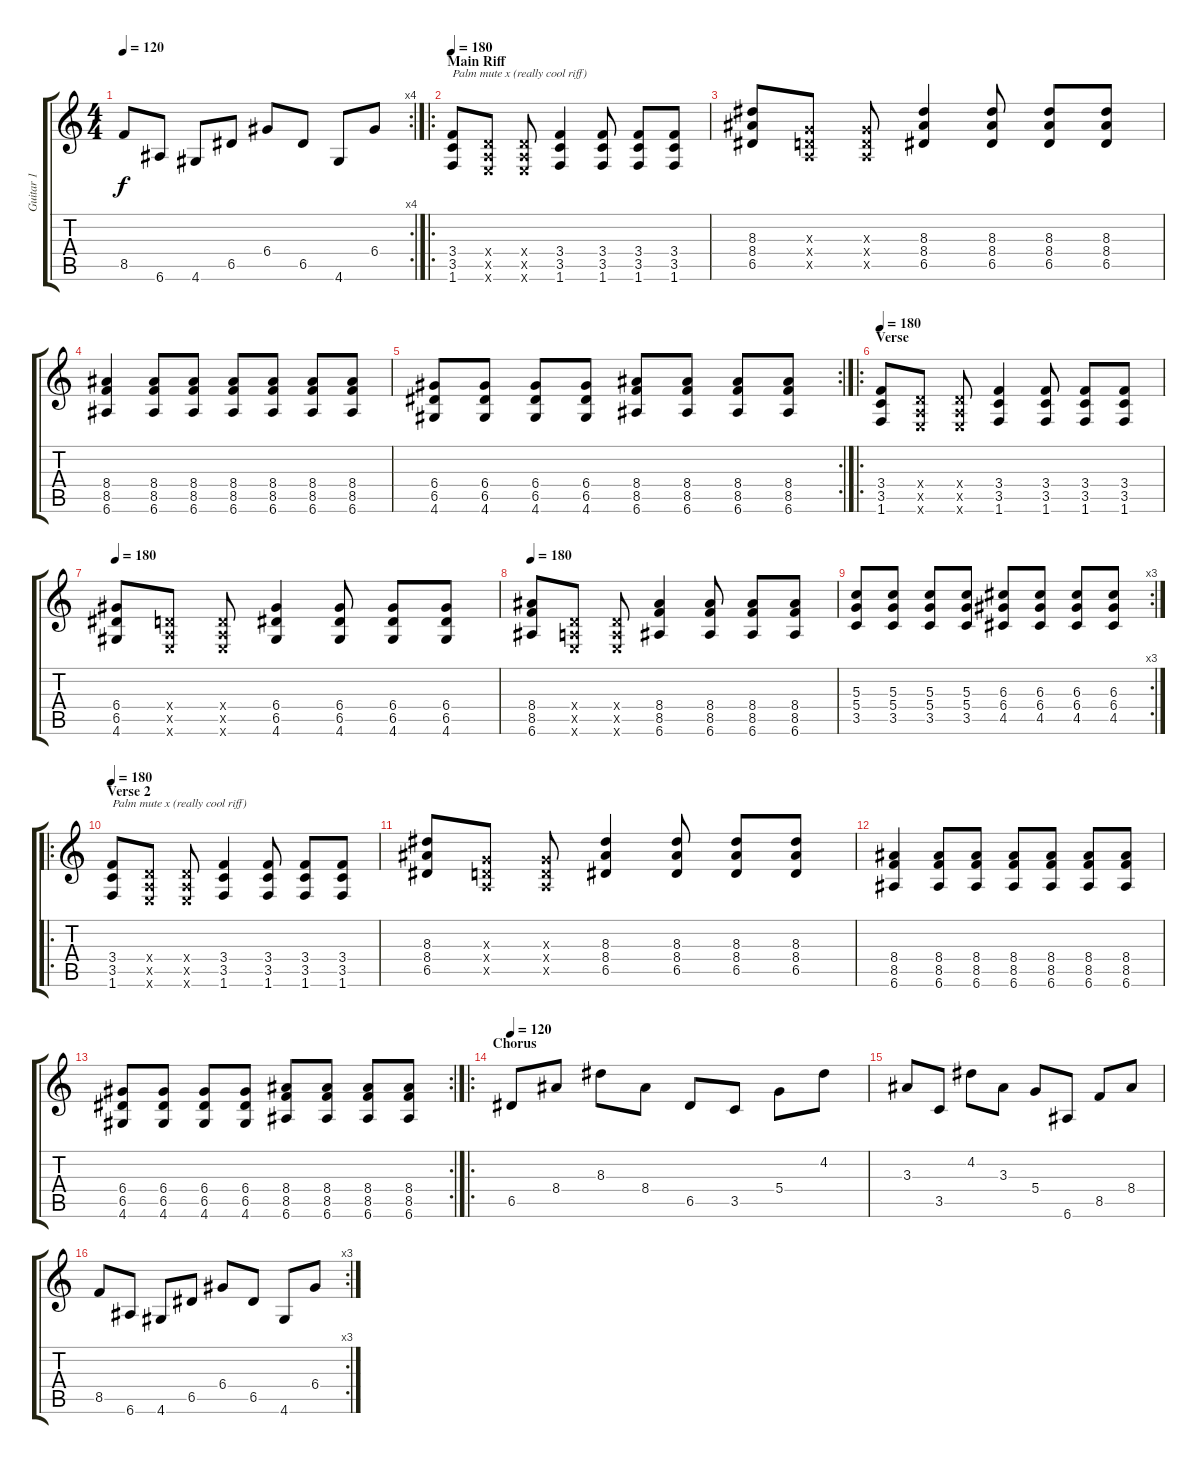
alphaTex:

\track ("Guitar 1" "Guitar 1") {instrument overdrivenguitar}
\staff {score tabs}
\tuning (E4 B3 G3 D3 A2 E2) {hide}
\rc 4
\ts (4 4)
\tempo 120
\clef g2
\ks c
8.5.8{dy f} 6.6.8 4.6.8 6.5.8 6.4.8 6.5.8 4.6.8 6.4.8 |
\ro
\section ("" "Main Riff")
\tempo 180
(3.4 3.5 1.6).8{txt "Palm mute x (really cool riff)"} (0.4{x} 0.5{x} 0.6{x}).8 (0.4{x} 0.5{x} 0.6{x}).8 (3.4 3.5 1.6).4 (3.4 3.5 1.6).8 (3.4 3.5 1.6).8 (3.4 3.5 1.6).8 |
(8.3 8.4 6.5).8 (0.3{x} 0.4{x} 0.5{x}).8 (0.3{x} 0.4{x} 0.5{x}).8 (8.3 8.4 6.5).4 (8.3 8.4 6.5).8 (8.3 8.4 6.5).8 (8.3 8.4 6.5).8 |
(8.4 8.5 6.6).4 (8.4 8.5 6.6).8 (8.4 8.5 6.6).8 (8.4 8.5 6.6).8 (8.4 8.5 6.6).8 (8.4 8.5 6.6).8 (8.4 8.5 6.6).8 |
\rc 2
(6.4 6.5 4.6).8 (6.4 6.5 4.6).8 (6.4 6.5 4.6).8 (6.4 6.5 4.6).8 (8.4 8.5 6.6).8 (8.4 8.5 6.6).8 (8.4 8.5 6.6).8 (8.4 8.5 6.6).8 |
\ro
\section ("" "Verse")
\tempo 180
(3.4 3.5 1.6).8 (0.4{x} 0.5{x} 0.6{x}).8 (0.4{x} 0.5{x} 0.6{x}).8 (3.4 3.5 1.6).4 (3.4 3.5 1.6).8 (3.4 3.5 1.6).8 (3.4 3.5 1.6).8 |
\tempo 180
(6.4 6.5 4.6).8 (0.4{x} 0.5{x} 0.6{x}).8 (0.4{x} 0.5{x} 0.6{x}).8 (6.4 6.5 4.6).4 (6.4 6.5 4.6).8 (6.4 6.5 4.6).8 (6.4 6.5 4.6).8 |
\tempo 180
(8.4 8.5 6.6).8 (0.4{x} 0.5{x} 0.6{x}).8 (0.4{x} 0.5{x} 0.6{x}).8 (8.4 8.5 6.6).4 (8.4 8.5 6.6).8 (8.4 8.5 6.6).8 (8.4 8.5 6.6).8 |
\rc 3
(5.3 5.4 3.5).8 (5.3 5.4 3.5).8 (5.3 5.4 3.5).8 (5.3 5.4 3.5).8 (6.3 6.4 4.5).8 (6.3 6.4 4.5).8 (6.3 6.4 4.5).8 (6.3 6.4 4.5).8 |
\ro
\section ("" "Verse 2")
\tempo 180
(3.4 3.5 1.6).8{txt "Palm mute x (really cool riff)"} (0.4{x} 0.5{x} 0.6{x}).8 (0.4{x} 0.5{x} 0.6{x}).8 (3.4 3.5 1.6).4 (3.4 3.5 1.6).8 (3.4 3.5 1.6).8 (3.4 3.5 1.6).8 |
(8.3 8.4 6.5).8 (0.3{x} 0.4{x} 0.5{x}).8 (0.3{x} 0.4{x} 0.5{x}).8 (8.3 8.4 6.5).4 (8.3 8.4 6.5).8 (8.3 8.4 6.5).8 (8.3 8.4 6.5).8 |
(8.4 8.5 6.6).4 (8.4 8.5 6.6).8 (8.4 8.5 6.6).8 (8.4 8.5 6.6).8 (8.4 8.5 6.6).8 (8.4 8.5 6.6).8 (8.4 8.5 6.6).8 |
\rc 2
(6.4 6.5 4.6).8 (6.4 6.5 4.6).8 (6.4 6.5 4.6).8 (6.4 6.5 4.6).8 (8.4 8.5 6.6).8 (8.4 8.5 6.6).8 (8.4 8.5 6.6).8 (8.4 8.5 6.6).8 |
\ro
\section ("" "Chorus")
\tempo 120
6.5.8 8.4.8 8.3.8 8.4.8 6.5.8 3.5.8 5.4.8 4.2.8 |
3.3.8 3.5.8 4.2.8 3.3.8 5.4.8 6.6.8 8.5.8 8.4.8 |
\rc 3
8.5.8 6.6.8 4.6.8 6.5.8 6.4.8 6.5.8 4.6.8 6.4.8
